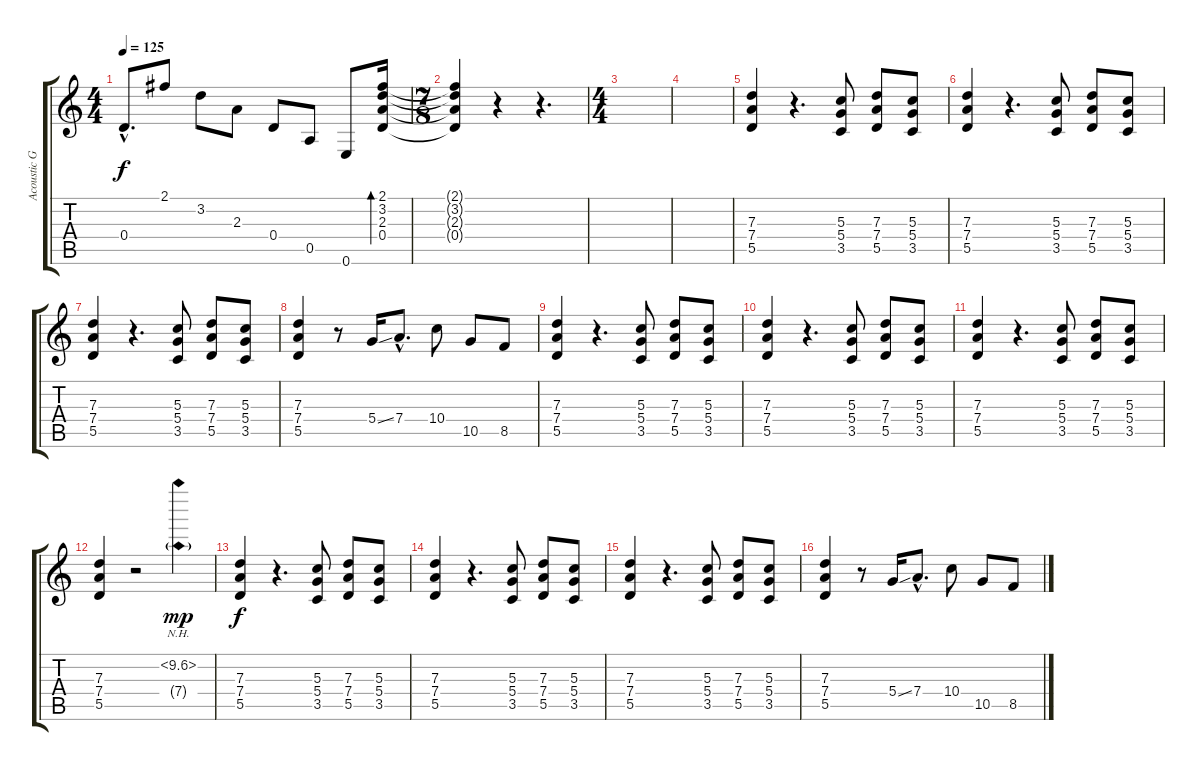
\track ("Acoustic Guitar" "Acoustic G") {instrument acousticguitarsteel}
\staff {score tabs}
\tuning (E4 B3 G3 D3 A2 E2) {hide}
\ts (4 4)
\tempo 125
\clef g2
\ks c
0.4{hac}.8{d dy f instrument acousticguitarsteel} 2.1.8 3.2.8 2.3.8 0.4.8 0.5.8 0.6.8 (2.1 3.2 2.3 0.4).16{bd 480} |
\ts (7 8)
(2.1{t} 3.2{t} 2.3{t} 0.4{t}).4 r.4 r.4{d} |
\ts (4 4)
|
|
(7.3 7.4 5.5).4 r.4{d} (5.3 5.4 3.5).8 (7.3 7.4 5.5).8 (5.3 5.4 3.5).8 |
(7.3 7.4 5.5).4 r.4{d} (5.3 5.4 3.5).8 (7.3 7.4 5.5).8 (5.3 5.4 3.5).8 |
(7.3 7.4 5.5).4 r.4{d} (5.3 5.4 3.5).8 (7.3 7.4 5.5).8 (5.3 5.4 3.5).8 |
(7.3 7.4 5.5).4 r.8 5.4{ss}.16 7.4{hac}.8{d} 10.4.8 10.5.8 8.5.8 |
(7.3 7.4 5.5).4 r.4{d} (5.3 5.4 3.5).8 (7.3 7.4 5.5).8 (5.3 5.4 3.5).8 |
(7.3 7.4 5.5).4 r.4{d} (5.3 5.4 3.5).8 (7.3 7.4 5.5).8 (5.3 5.4 3.5).8 |
(7.3 7.4 5.5).4 r.4{d} (5.3 5.4 3.5).8 (7.3 7.4 5.5).8 (5.3 5.4 3.5).8 |
(7.3 7.4 5.5).4 r.2 (10.2{nh} 7.4{nh g}).4{dy mp} |
(7.3 7.4 5.5).4{dy f} r.4{d} (5.3 5.4 3.5).8 (7.3 7.4 5.5).8 (5.3 5.4 3.5).8 |
(7.3 7.4 5.5).4 r.4{d} (5.3 5.4 3.5).8 (7.3 7.4 5.5).8 (5.3 5.4 3.5).8 |
(7.3 7.4 5.5).4 r.4{d} (5.3 5.4 3.5).8 (7.3 7.4 5.5).8 (5.3 5.4 3.5).8 |
(7.3 7.4 5.5).4 r.8 5.4{ss}.16 7.4{hac}.8{d} 10.4.8 10.5.8 8.5.8
